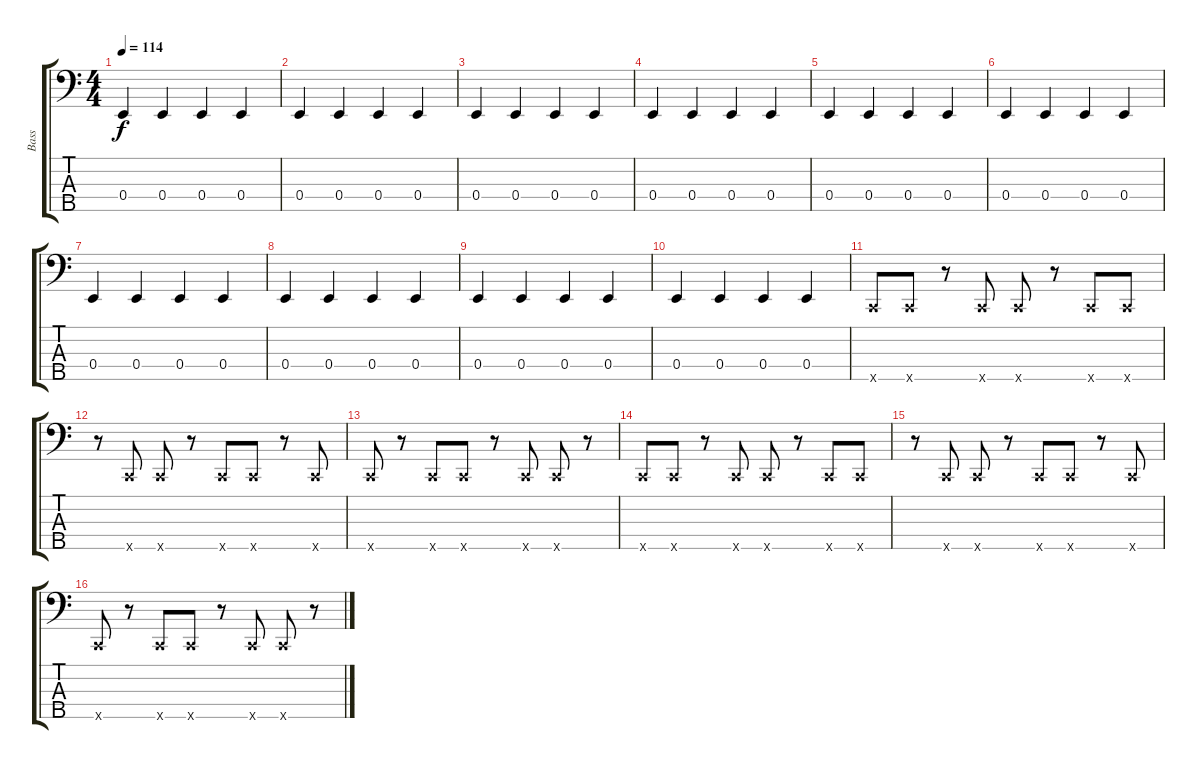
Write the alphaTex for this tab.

\track ("Bass" "Bass") {instrument electricbassfinger}
\staff {score tabs}
\tuning (G2 D2 A1 E1 B0) {hide}
\ts (4 4)
\tempo 114
\clef f4
\ks c
0.4.4{dy f} 0.4.4 0.4.4 0.4.4 |
0.4.4 0.4.4 0.4.4 0.4.4 |
0.4.4 0.4.4 0.4.4 0.4.4 |
0.4.4 0.4.4 0.4.4 0.4.4 |
0.4.4 0.4.4 0.4.4 0.4.4 |
0.4.4 0.4.4 0.4.4 0.4.4 |
0.4.4 0.4.4 0.4.4 0.4.4 |
0.4.4 0.4.4 0.4.4 0.4.4 |
0.4.4 0.4.4 0.4.4 0.4.4 |
0.4.4 0.4.4 0.4.4 0.4.4 |
1.5{x}.8{volume 8 instrument electricbassfinger} 1.5{x}.8 r.8 1.5{x}.8 1.5{x}.8 r.8 1.5{x}.8 1.5{x}.8 |
r.8 1.5{x}.8 1.5{x}.8 r.8 1.5{x}.8 1.5{x}.8 r.8 1.5{x}.8 |
1.5{x}.8 r.8 1.5{x}.8 1.5{x}.8 r.8 1.5{x}.8 1.5{x}.8 r.8 |
1.5{x}.8 1.5{x}.8 r.8 1.5{x}.8 1.5{x}.8 r.8 1.5{x}.8 1.5{x}.8 |
r.8 1.5{x}.8 1.5{x}.8 r.8 1.5{x}.8 1.5{x}.8 r.8 1.5{x}.8 |
1.5{x}.8 r.8 1.5{x}.8 1.5{x}.8 r.8 1.5{x}.8 1.5{x}.8 r.8
